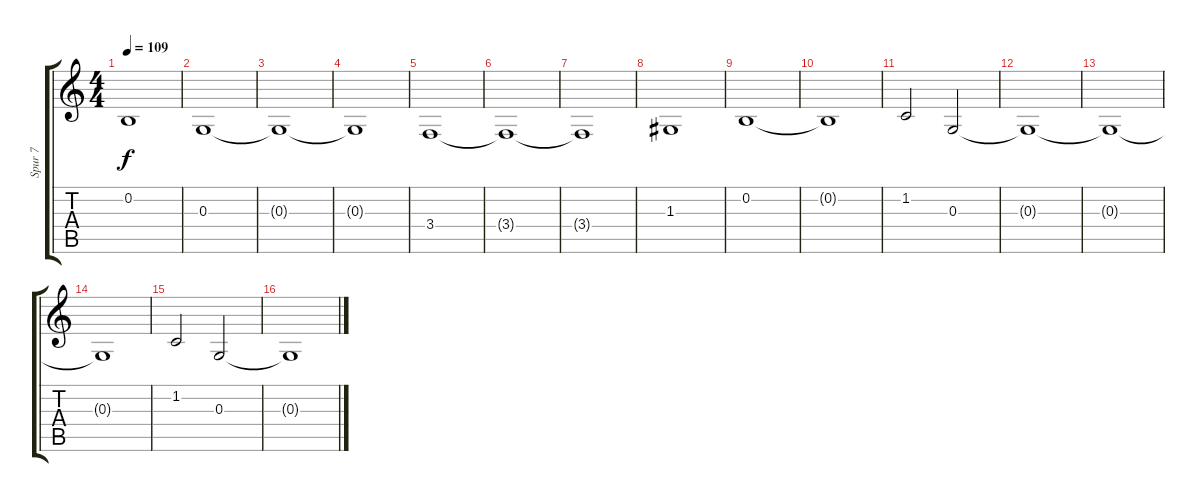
\track ("Spur 7" "Spur 7") {instrument synthstrings1}
\staff {score tabs}
\tuning (E4 B3 G3 D3 A2 E2) {hide}
\ts (4 4)
\tempo 109
\clef g2
\ks c
0.2.1{dy f} |
0.3.1 |
0.3{t}.1 |
0.3{t}.1 |
3.4.1 |
3.4{t}.1 |
3.4{t}.1 |
1.3.1 |
0.2.1 |
0.2{t}.1 |
1.2.2 0.3.2 |
0.3{t}.1 |
0.3{t}.1 |
0.3{t}.1 |
1.2.2 0.3.2 |
0.3{t}.1
